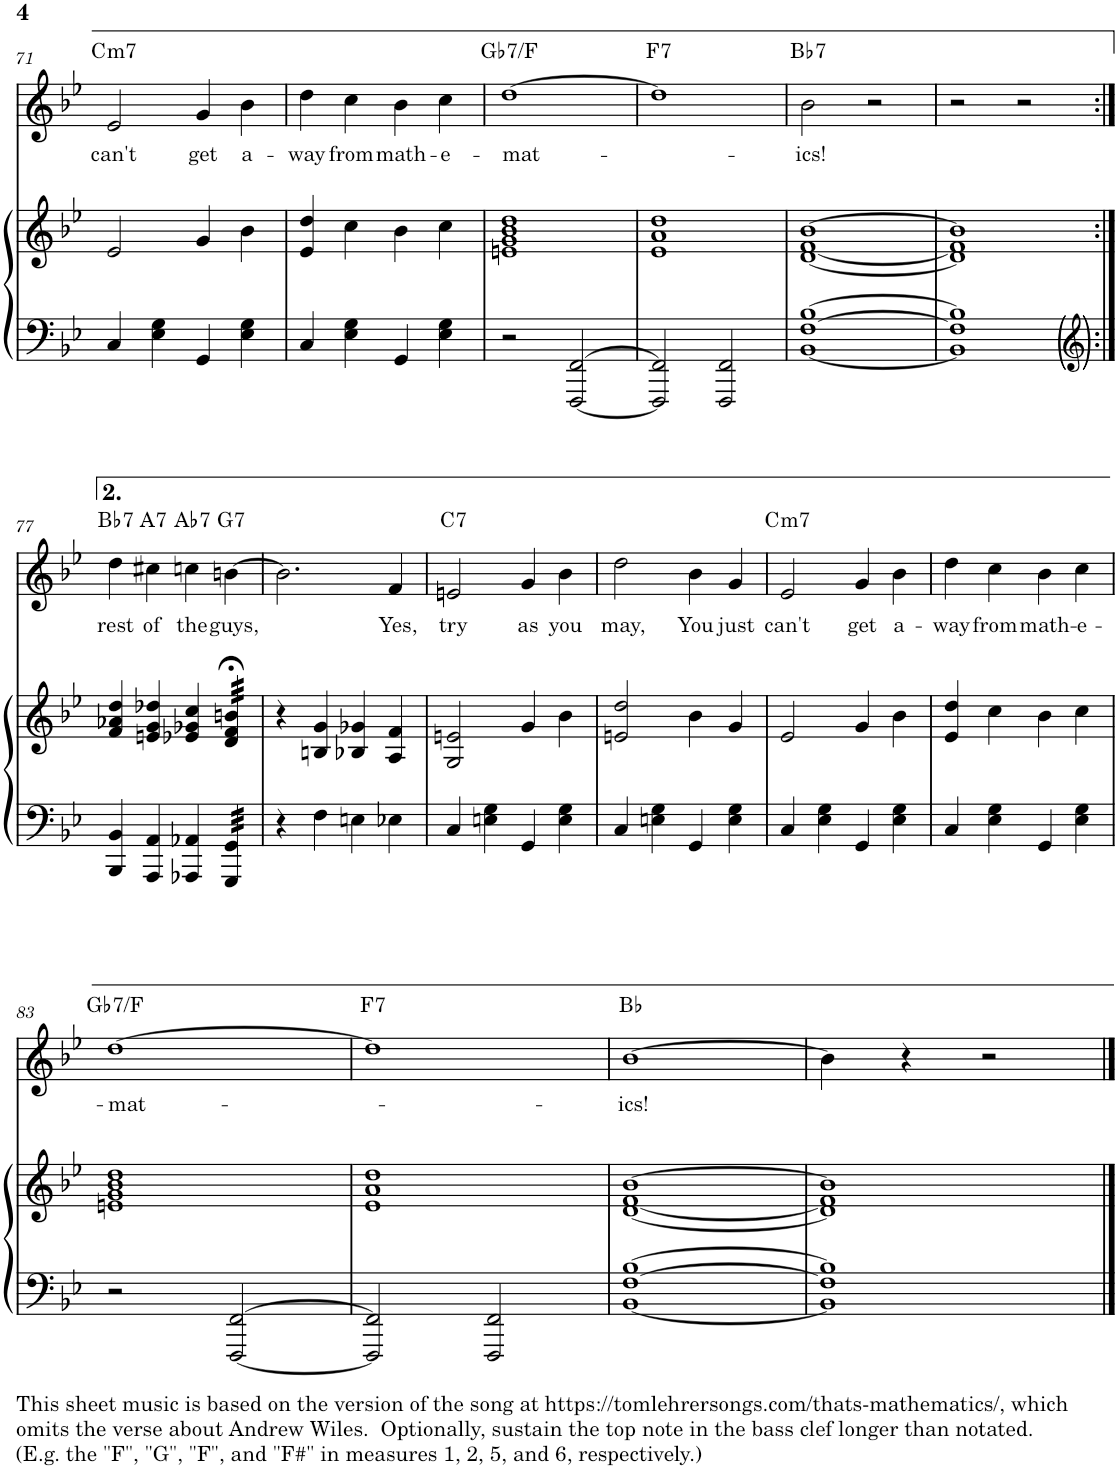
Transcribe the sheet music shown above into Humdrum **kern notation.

**kern	**kern	**kern	**text	**harte
*part2	*part2	*part1	*part1	*part1
*staff3	*staff2	*staff1	*staff1	*
*I"Piano	*	*I"Voice	*	*
*I'Pno	*	*	*	*
!!LO:PB:g=z
*clefF4	*clefG2	*clefG2	*	*
*k[b-e-]	*k[b-e-]	*k[b-e-]	*	*
*M4/4	*M4/4	*M4/4	*	*
*met(c)	*met(c)	*met(c)	*	*
=71	=71	=71	=71	=71
!	!	!	!LO:LY:b	!LO:H:kt=m7
4C/	2e-/	2e-/	can't	C:min7
4E-\ 4G\	.	.	.	.
!	!	!	!LO:LY:b	!
4GG/	4g/	4g/	get	.
!	!	!	!LO:LY:b	!
4E-\ 4G\	4b-\	4b-\	a-	.
=72	=72	=72	=72	=72
!	!	!	!LO:LY:b	!
4C/	4e-/ 4dd/	4dd\	-way	.
!	!	!	!LO:LY:b	!
4E-\ 4G\	4cc\	4cc\	from	.
!	!	!	!LO:LY:b	!
4GG/	4b-\	4b-\	math-	.
!	!	!	!LO:LY:b	!
4E-\ 4G\	4cc\	4cc\	-e-	.
=73	=73	=73	=73	=73
!	!	!	!LO:LY:b	!LO:H:kt=7
2r	1en 1g 1b- 1dd	[1dd	-mat-	Gb:7/7
[2FFF/ [2FF/	.	.	.	.
=74	=74	=74	=74	=74
!	!	!	!	!LO:H:kt=7
2FFF/] 2FF/]	1e- 1a 1dd	1dd]	.	F:7
2FFF/ 2FF/	.	.	.	.
=75	=75	=75	=75	=75
!	!	!	!LO:LY:b	!LO:H:kt=7
[1BB- [1F [1B-	[1d [1f [1b-	2b-\	-ics!	Bb:7
.	.	2r	.	.
=76	=76	=76	=76	=76
1BB-] 1F] 1B-]	1d] 1f] 1b-]	2r	.	.
.	.	2r	.	.
!!LO:LB:g=z
=77:|!	=77:|!	=77:|!	=77:|!	=77:|!
!	!	!	!LO:LY:b	!LO:H:kt=7
4BBB-/ 4BB-/	4f/ 4a-X/ 4dd/	4dd\	rest	Bb:7
!	!	!	!LO:LY:b	!LO:H:kt=7
4AAA/ 4AA/	4en/ 4g/ 4dd-X/	4cc#X\	of	A:7
!	!	!	!LO:LY:b	!LO:H:kt=7
4AAA-X/ 4AA-X/	4e-X/ 4g-X/ 4cc/	4ccn\	the	Ab:7
!	!	!	!LO:LY:b	!LO:H:kt=7
*tremolo	*	*	*	*
*	*tremolo	*	*	*
32GGG/ 32GG/LLL	32d/;< 32f/;< 32bn/;<LLL	[4bn\	guys,	G:7
32GGG/ 32GG/	32d/;< 32f/;< 32bn/;<	.	.	.
32GGG/ 32GG/	32d/;< 32f/;< 32bn/;<	.	.	.
32GGG/ 32GG/	32d/;< 32f/;< 32bn/;<	.	.	.
32GGG/ 32GG/	32d/;< 32f/;< 32bn/;<	.	.	.
32GGG/ 32GG/	32d/;< 32f/;< 32bn/;<	.	.	.
32GGG/ 32GG/	32d/;< 32f/;< 32bn/;<	.	.	.
32GGG/ 32GG/JJJ	32d/;< 32f/;< 32bn/;<JJJ	.	.	.
*	*Xtremolo	*	*	*
*Xtremolo	*	*	*	*
=78	=78	=78	=78	=78
4r	4r	2.b\]	.	.
4F\	4Bn/ 4g/	.	.	.
4En\	4B-X/ 4g-X/	.	.	.
!	!	!	!LO:LY:b	!
4E-X\	4A/ 4f/	4f/	Yes,	.
=79	=79	=79	=79	=79
!	!	!	!LO:LY:b	!LO:H:kt=7
4C/	2G/ 2en/	2en/	try	C:7
4En\ 4G\	.	.	.	.
!	!	!	!LO:LY:b	!
4GG/	4g/	4g/	as	.
!	!	!	!LO:LY:b	!
4E\ 4G\	4b-\	4b-\	you	.
=80	=80	=80	=80	=80
!	!	!	!LO:LY:b	!
4C/	2en/ 2dd/	2dd\	may,	.
4En\ 4G\	.	.	.	.
!	!	!	!LO:LY:b	!
4GG/	4b-\	4b-\	You	.
!	!	!	!LO:LY:b	!
4E\ 4G\	4g/	4g/	just	.
=81	=81	=81	=81	=81
!	!	!	!LO:LY:b	!LO:H:kt=m7
4C/	2e-/	2e-/	can't	C:min7
4E-\ 4G\	.	.	.	.
!	!	!	!LO:LY:b	!
4GG/	4g/	4g/	get	.
!	!	!	!LO:LY:b	!
4E-\ 4G\	4b-\	4b-\	a-	.
=82	=82	=82	=82	=82
!	!	!	!LO:LY:b	!
4C/	4e-/ 4dd/	4dd\	-way	.
!	!	!	!LO:LY:b	!
4E-\ 4G\	4cc\	4cc\	from	.
!	!	!	!LO:LY:b	!
4GG/	4b-\	4b-\	math-	.
!	!	!	!LO:LY:b	!
4E-\ 4G\	4cc\	4cc\	-e-	.
!!LO:LB:g=z
=83	=83	=83	=83	=83
!LO:TX:b:t=This sheet music is based on the version of the song at https&colon;//tomlehrersongs.com/thats-mathematics/, which	!	!	!	!
!LO:TX:b:t=omits the verse about Andrew Wiles.  Optionally, sustain the top note in the bass clef longer than notated.	!	!	!	!
!LO:TX:b:t=(E.g. the "F", "G", "F", and "F#" in measures 1, 2, 5, and 6, respectively.)	!	!	!	!
!	!	!	!LO:LY:b	!LO:H:kt=7
2r	1en 1g 1b- 1dd	[1dd	-mat-	Gb:7/7
[2FFF/ [2FF/	.	.	.	.
=84	=84	=84	=84	=84
!	!	!	!	!LO:H:kt=7
2FFF/] 2FF/]	1e- 1a 1dd	1dd]	.	F:7
2FFF/ 2FF/	.	.	.	.
=85	=85	=85	=85	=85
!	!	!	!LO:LY:b	!
[1BB- [1F [1B-	[1d [1f [1b-	[1b-	-ics!	Bb:maj
=86	=86	=86	=86	=86
1BB-] 1F] 1B-]	1d] 1f] 1b-]	4b-\]	.	.
.	.	4r	.	.
.	.	2r	.	.
==	==	==	==	==
*-	*-	*-	*-	*-
